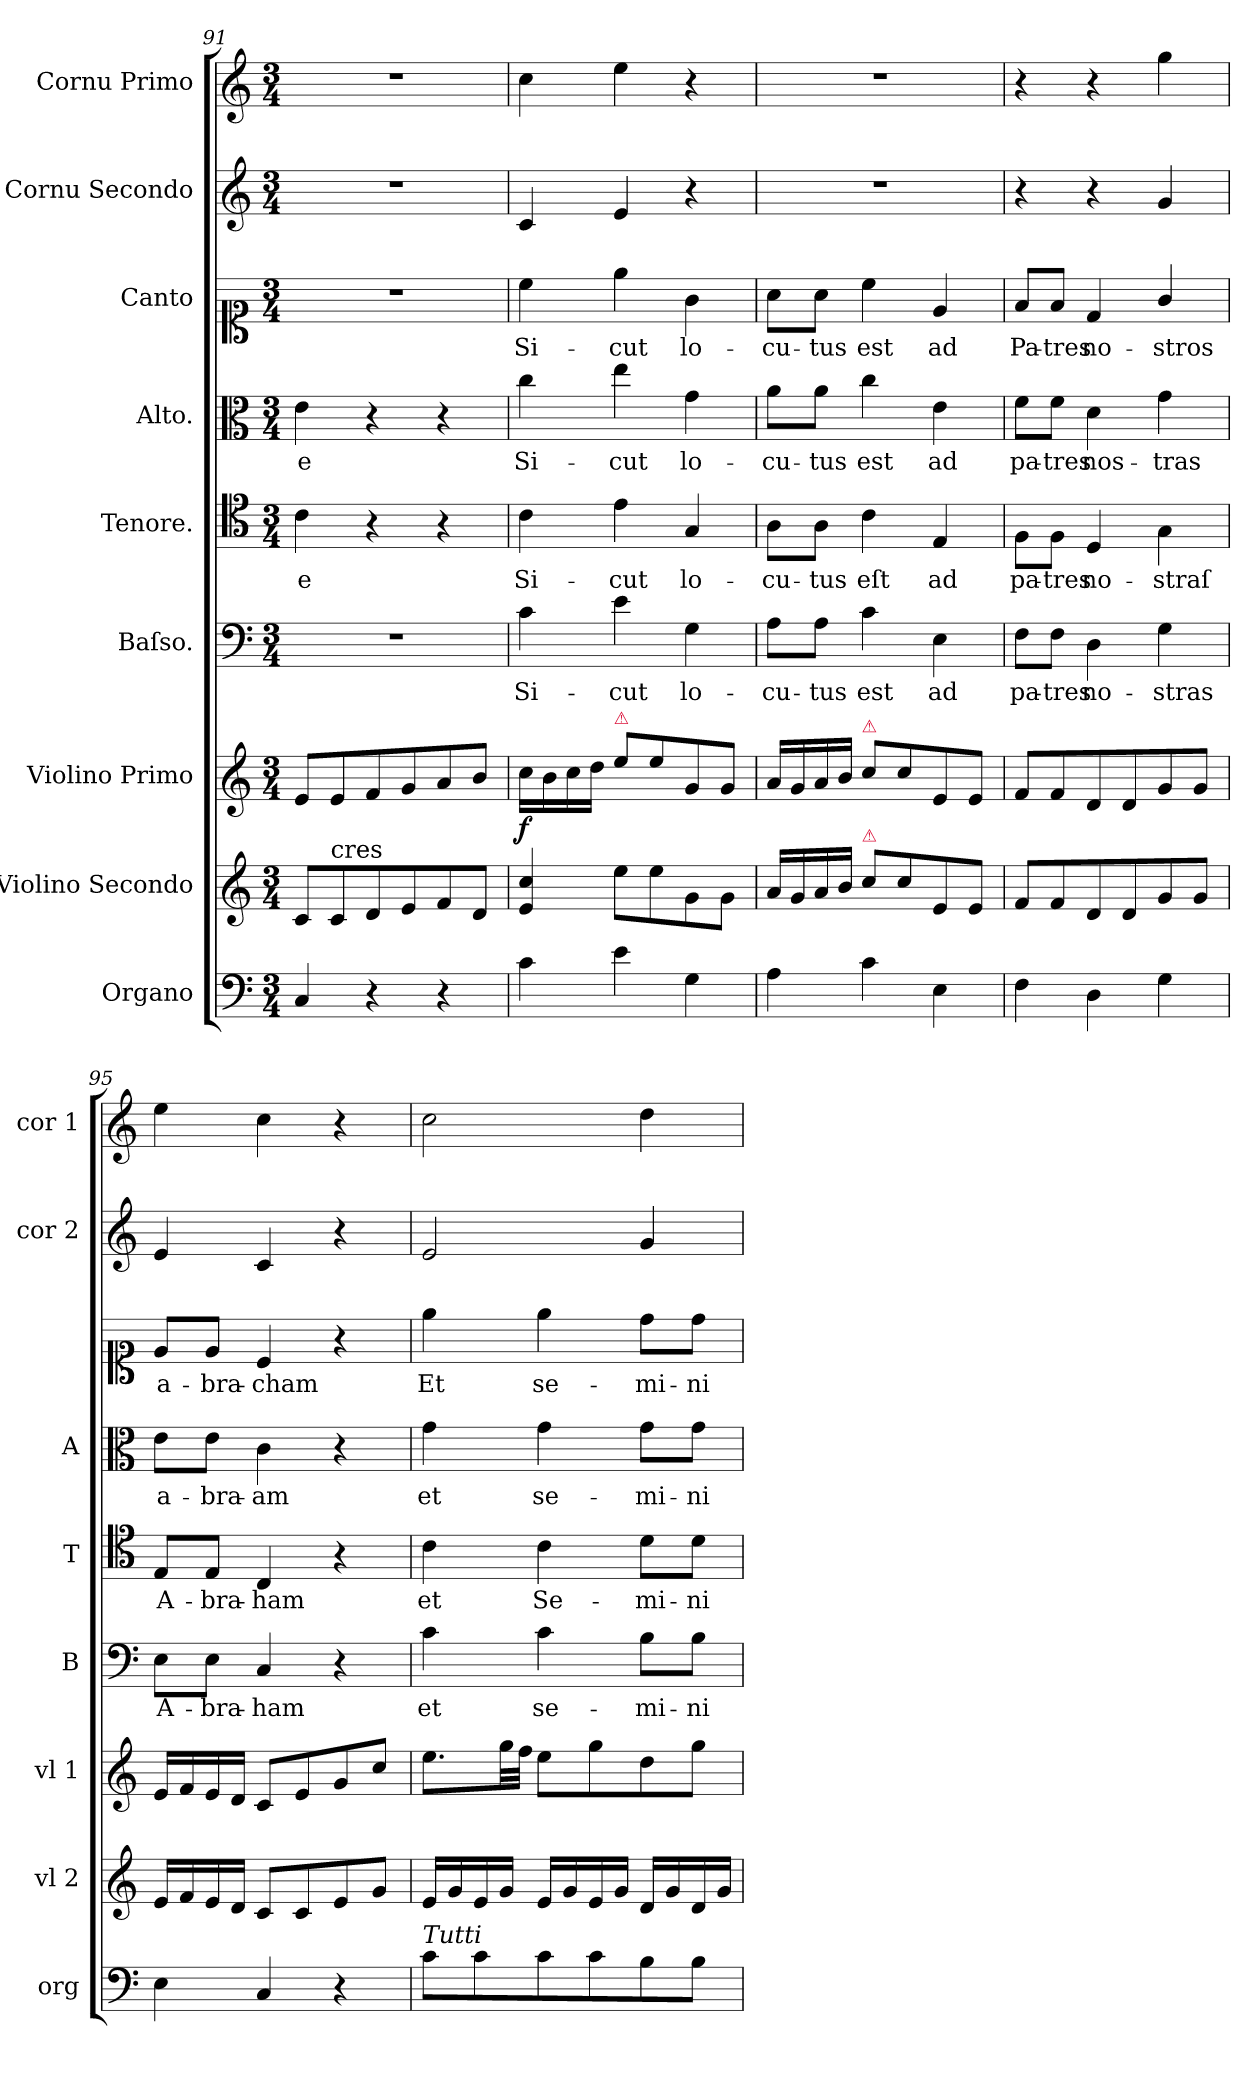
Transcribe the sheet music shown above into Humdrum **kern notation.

**kern	**kern	**dynam	**kern	**dynam	**kern	**text	**kern	**text	**kern	**text	**kern	**text	**kern	**kern
*part9	*part8	*part8	*part7	*part7	*part6	*part6	*part5	*part5	*part4	*part4	*part3	*part3	*part2	*part1
*staff9	*staff8	*staff8	*staff7	*staff7	*staff6	*staff6	*staff5	*staff5	*staff4	*staff4	*staff3	*staff3	*staff2	*staff1
*I"Organo	*I"Violino Secondo	*	*I"Violino Primo	*	*I"Baſso.	*	*I"Tenore.	*	*I"Alto.	*	*I"Canto	*	*I"Cornu Secondo	*I"Cornu Primo
*I'org	*I'vl 2	*	*I'vl 1	*	*I'B	*	*I'T	*	*I'A	*	*	*	*I'cor 2	*I'cor 1
*clefF4	*clefG2	*	*clefG2	*	*clefF4	*	*clefC4	*	*clefC3	*	*clefC1	*	*clefG2	*clefG2
*k[]	*k[]	*	*k[]	*	*k[]	*	*k[]	*	*k[]	*	*k[]	*	*k[]	*k[]
*C:	*C:	*	*C:	*	*C:	*	*C:	*	*C:	*	*C:	*	*C:	*C:
*M3/4	*M3/4	*	*M3/4	*	*M3/4	*	*M3/4	*	*M3/4	*	*M3/4	*	*M3/4	*M3/4
=91	=91	=91	=91	=91	=91	=91	=91	=91	=91	=91	=91	=91	=91	=91
4C/	8c/L	.	8e/L	.	2.r	.	4c\	-e	4e\	-e	2.r	.	2.r	2.r
!	!LO:TX:t=cres	!	!	!	!	!	!	!	!	!	!	!	!	!
.	8c/	.	8e/	.	.	.	.	.	.	.	.	.	.	.
4r	8d/	.	8f/	.	.	.	4r	.	4r	.	.	.	.	.
.	8e/	.	8g/	.	.	.	.	.	.	.	.	.	.	.
4r	8f/	.	8a/	.	.	.	4r	.	4r	.	.	.	.	.
.	8d/J	.	8b/J	.	.	.	.	.	.	.	.	.	.	.
=92	=92	=92	=92	=92	=92	=92	=92	=92	=92	=92	=92	=92	=92	=92
!	!	!LO:DY:a	!	!LO:DY:a	!	!	!	!	!	!	!	!	!	!
4c\	4e/ 4cc/	f.	16cc\LL	for	4c\	Si-	4c\	Si-	4cc\	Si-	4cc\	Si-	4c/	4cc\
.	.	.	16b\	.	.	.	.	.	.	.	.	.	.	.
.	.	.	16cc\	.	.	.	.	.	.	.	.	.	.	.
.	.	.	16dd\JJ	.	.	.	.	.	.	.	.	.	.	.
!	!	!	!LO:TX:a:color=crimson:t=⚠	!	!	!	!	!	!	!	!	!	!	!
4e\	8ee\L	.	8ee\L	.	4e\	-cut	4e\	-cut	4ee\	-cut	4ee\	-cut	4e/	4ee\
.	8ee\	.	8ee\	.	.	.	.	.	.	.	.	.	.	.
4G\	8g\	.	8g/	.	4G\	lo-	4G/	lo-	4g\	lo-	4g\	lo-	4r	4r
.	8g\J	.	8g/J	.	.	.	.	.	.	.	.	.	.	.
=93	=93	=93	=93	=93	=93	=93	=93	=93	=93	=93	=93	=93	=93	=93
4A\	16a/LL	.	16a/LL	.	8A\L	-cu-	8A\L	-cu-	8a\L	-cu-	8a\L	-cu-	2.r	2.r
.	16g/	.	16g/	.	.	.	.	.	.	.	.	.	.	.
.	16a/	.	16a/	.	8A\J	-tus	8A\J	-tus	8a\J	-tus	8a\J	-tus	.	.
.	16b/JJ	.	16b/JJ	.	.	.	.	.	.	.	.	.	.	.
!	!	!	!LO:TX:a:color=crimson:t=⚠	!	!	!	!	!	!	!	!	!	!	!
!	!LO:TX:a:color=crimson:t=⚠	!	!	!	!	!	!	!	!	!	!	!	!	!
4c\	8cc\L	.	8cc\L	.	4c\	est	4c\	eſt	4cc\	est	4cc\	est	.	.
.	8cc\	.	8cc\	.	.	.	.	.	.	.	.	.	.	.
4E\	8e/	.	8e/	.	4E\	ad	4E/	ad	4e\	ad	4e/	ad	.	.
.	8e/J	.	8e/J	.	.	.	.	.	.	.	.	.	.	.
=94	=94	=94	=94	=94	=94	=94	=94	=94	=94	=94	=94	=94	=94	=94
4F\	8f/L	.	8f/L	.	8F\L	pa-	8F\L	pa-	8f\L	pa-	8f/L	Pa-	4r	4r
.	8f/	.	8f/	.	8F\J	-tres	8F\J	-tres	8f\J	-tres	8f/J	-tres	.	.
4D\	8d/	.	8d/	.	4D\	no-	4D/	no-	4d\	nos-	4d/	no-	4r	4r
.	8d/	.	8d/	.	.	.	.	.	.	.	.	.	.	.
4G\	8g/	.	8g/	.	4G\	-stras	4G\	-straſ	4g\	-tras	4g/	-stros	4g/	4gg\
.	8g/J	.	8g/J	.	.	.	.	.	.	.	.	.	.	.
=95	=95	=95	=95	=95	=95	=95	=95	=95	=95	=95	=95	=95	=95	=95
4E\	16e/LL	.	16e/LL	.	8E\L	A-	8E/L	A-	8e\L	a-	8e/L	a-	4e/	4ee\
.	16f/	.	16f/	.	.	.	.	.	.	.	.	.	.	.
.	16e/	.	16e/	.	8E\J	-bra-	8E/J	-bra-	8e\J	-bra-	8e/J	-bra-	.	.
.	16d/JJ	.	16d/JJ	.	.	.	.	.	.	.	.	.	.	.
4C/	8c/L	.	8c/L	.	4C/	-ham	4C/	-ham	4c\	-am	4c/	-cham	4c/	4cc\
.	8c/	.	8e/	.	.	.	.	.	.	.	.	.	.	.
4r	8e/	.	8g/	.	4r	.	4r	.	4r	.	4r	.	4r	4r
.	8g/J	.	8cc/J	.	.	.	.	.	.	.	.	.	.	.
=96	=96	=96	=96	=96	=96	=96	=96	=96	=96	=96	=96	=96	=96	=96
!LO:TX:a:i:t=Tutti	!	!	!	!	!	!	!	!	!	!	!	!	!	!
8c\L	16e/LL	.	8.ee\L	.	4c\	et	4c\	et	4g\	et	4ee\	Et	2e/	2cc\
.	16g/	.	.	.	.	.	.	.	.	.	.	.	.	.
8c\	16e/	.	.	.	.	.	.	.	.	.	.	.	.	.
.	16g/JJ	.	32gg\LL	.	.	.	.	.	.	.	.	.	.	.
.	.	.	32ff\JJJ	.	.	.	.	.	.	.	.	.	.	.
8c\	16e/LL	.	8ee\L	.	4c\	se-	4c\	Se-	4g\	se-	4ee\	se-	.	.
.	16g/	.	.	.	.	.	.	.	.	.	.	.	.	.
8c\	16e/	.	8gg\	.	.	.	.	.	.	.	.	.	.	.
.	16g/JJ	.	.	.	.	.	.	.	.	.	.	.	.	.
8B\	16d/LL	.	8dd\	.	8B\L	-mi-	8d\L	-mi-	8g\L	-mi-	8dd\L	-mi-	4g/	4dd\
.	16g/	.	.	.	.	.	.	.	.	.	.	.	.	.
8B\J	16d/	.	8gg\J	.	8B\J	-ni	8d\J	-ni	8g\J	-ni	8dd\J	-ni	.	.
.	16g/JJ	.	.	.	.	.	.	.	.	.	.	.	.	.
=	=	=	=	=	=	=	=	=	=	=	=	=	=	=
*-	*-	*-	*-	*-	*-	*-	*-	*-	*-	*-	*-	*-	*-	*-
